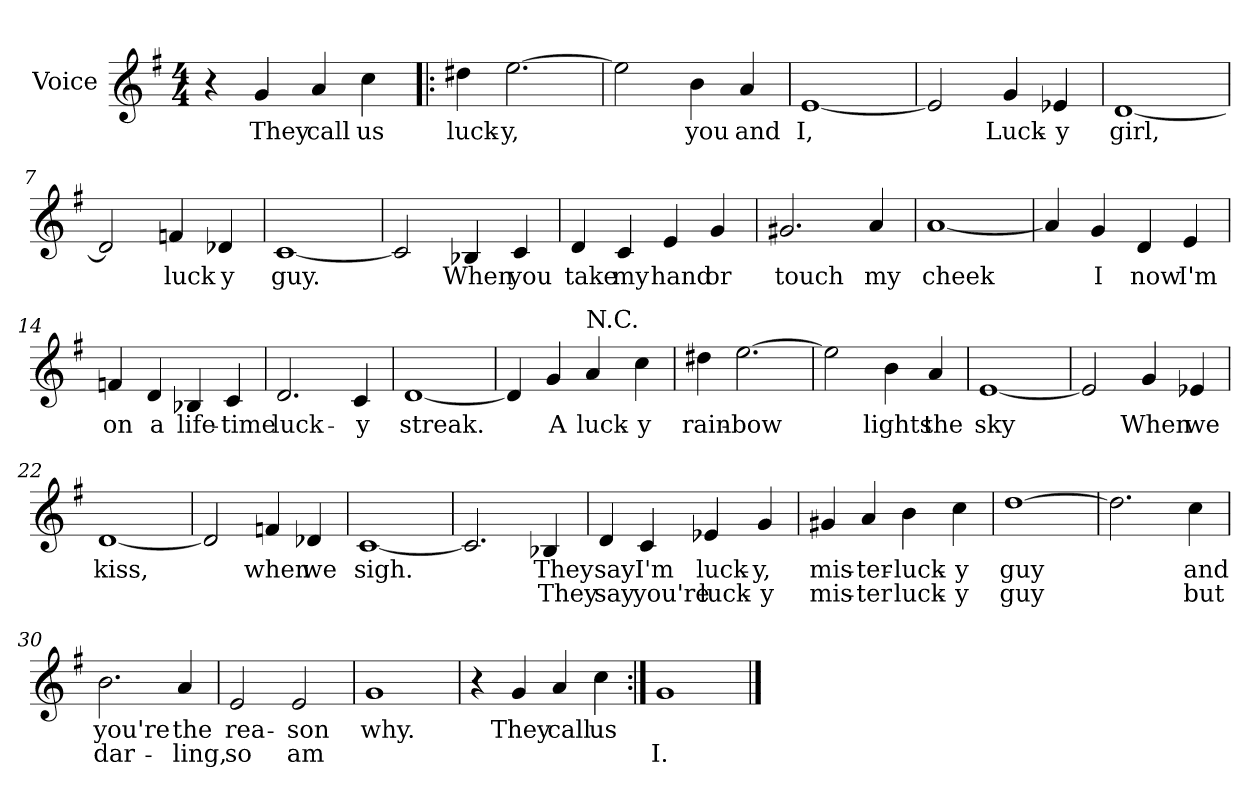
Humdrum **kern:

**kern	**text	**text
*part1	*part1	*part1
*staff1	*staff1	*staff1
*I"Voice	*	*
*clefG2	*	*
*k[f#]	*	*
*G:	*	*
*M4/4	*	*
=1	=1	=1
4r	.	.
4g/	They	.
4a/	call	.
4cc\	us	.
=2!|:	=2!|:	=2!|:
4dd#X\	luck-	.
[2.ee\	-y,	.
=3	=3	=3
2ee\]	.	.
4b\	you	.
4a/	and	.
=4	=4	=4
[1e	I,	.
=5	=5	=5
2e/]	.	.
4g/	Luck-	.
4e-X/	-y	.
=6	=6	=6
[1d	girl,	.
!!LO:LB:g=z
=7	=7	=7
2d/]	.	.
4fn/	luck	.
4d-X/	y	.
=8	=8	=8
[1c	guy.	.
=9	=9	=9
2c/]	.	.
4B-X/	When	.
4c/	you	.
=10	=10	=10
4d/	take	.
4c/	my	.
4e/	hand	.
4g/	or	.
=11	=11	=11
2.g#X/	touch	.
4a/	my	.
=12	=12	=12
[1a	cheek	.
!!LO:LB:g=z
=13	=13	=13
4a/]	.	.
4g/	I	.
4d/	now	.
4e/	I'm	.
=14	=14	=14
4fn/	on	.
4d/	a	.
4B-X/	life-	.
4c/	-time	.
=15	=15	=15
2.d/	luck-	.
4c/	-y	.
=16	=16	=16
[1d	streak.	.
=17	=17	=17
4d/]	.	.
4g/	A	.
!LO:TX:a:t=N.C.	!	!
4a/	luck-	.
4cc\	-y	.
!!LO:LB:g=z
=18	=18	=18
4dd#X\	rain-	.
[2.ee\	-bow	.
=19	=19	=19
2ee\]	.	.
4b\	lights	.
4a/	the	.
=20	=20	=20
[1e	sky	.
=21	=21	=21
2e/]	.	.
4g/	When	.
4e-X/	we	.
=22	=22	=22
[1d	kiss,	.
=23	=23	=23
2d/]	.	.
4fn/	when	.
4d-X/	we	.
=24	=24	=24
[1c	sigh.	.
!!LO:LB:g=z
=25	=25	=25
2.c/]	.	.
4B-X/	They	They
=26	=26	=26
4d/	say	say
4c/	I'm	you're
4e-X/	luck-	luck-
4g/	y,	-y
=27	=27	=27
4g#X/	mis-	mis-
4a/	-ter-	-ter
4b\	luck-	luck-
4cc\	-y	-y
=28	=28	=28
[1dd	guy	guy
=29	=29	=29
2.dd\]	.	.
4cc\	and	but
!!LO:LB:g=z
=30	=30	=30
2.b\	you're	dar-
4a/	the	ling,
=31	=31	=31
2e/	rea-	so
2e/	-son	am
=32	=32	=32
1g	why.	.
=33	=33	=33
4r	.	.
4g/	They	.
4a/	call	.
4cc\	us	.
=34:|!	=34:|!	=34:|!
1g	.	I.
==	==	==
*-	*-	*-
